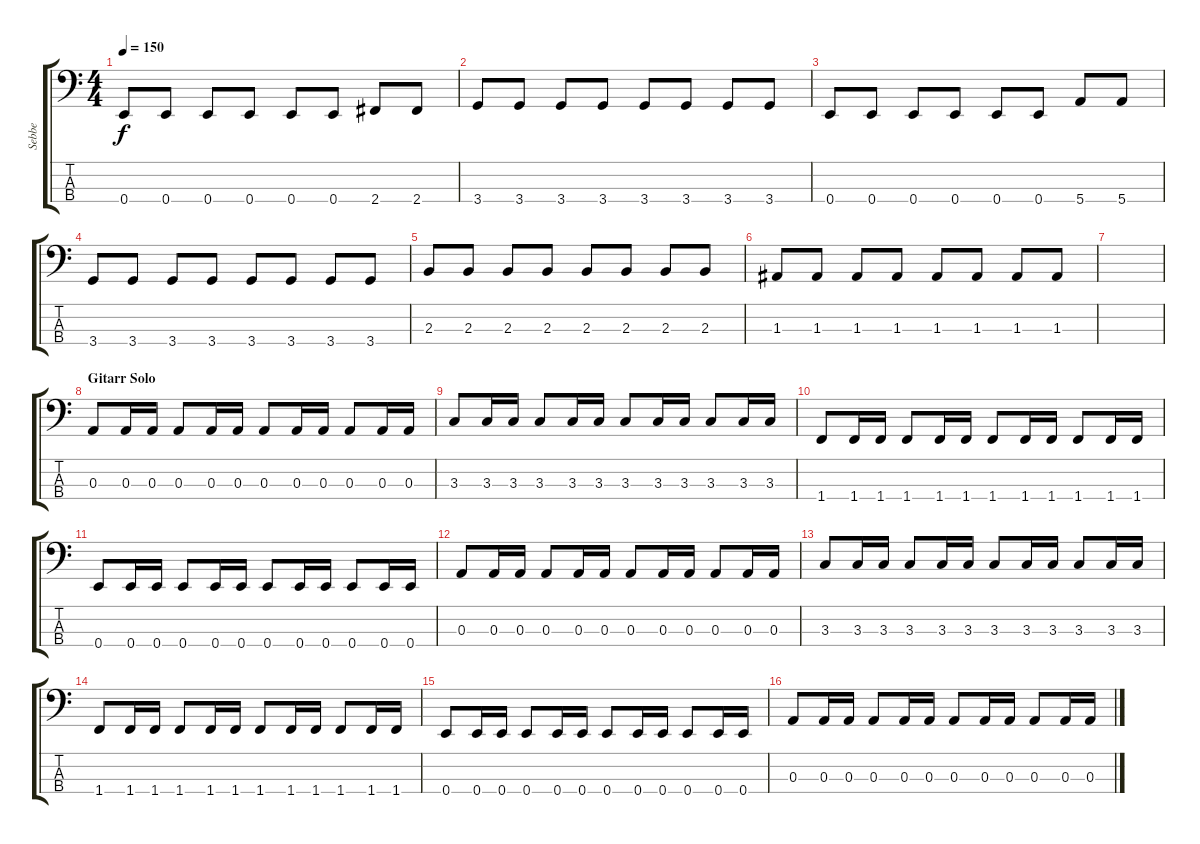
\track ("Sebbe" "Sebbe") {instrument electricbassfinger}
\staff {score tabs}
\tuning (G2 D2 A1 E1) {hide}
\ts (4 4)
\tempo 150
\clef f4
\ks c
0.4.8{dy f} 0.4.8 0.4.8 0.4.8 0.4.8 0.4.8 2.4.8 2.4.8 |
3.4.8 3.4.8 3.4.8 3.4.8 3.4.8 3.4.8 3.4.8 3.4.8 |
0.4.8 0.4.8 0.4.8 0.4.8 0.4.8 0.4.8 5.4.8 5.4.8 |
3.4.8 3.4.8 3.4.8 3.4.8 3.4.8 3.4.8 3.4.8 3.4.8 |
2.3.8 2.3.8 2.3.8 2.3.8 2.3.8 2.3.8 2.3.8 2.3.8 |
1.3.8 1.3.8 1.3.8 1.3.8 1.3.8 1.3.8 1.3.8 1.3.8 |
|
\section ("" "Gitarr Solo")
0.3.8 0.3.16 0.3.16 0.3.8 0.3.16 0.3.16 0.3.8 0.3.16 0.3.16 0.3.8 0.3.16 0.3.16 |
3.3.8 3.3.16 3.3.16 3.3.8 3.3.16 3.3.16 3.3.8 3.3.16 3.3.16 3.3.8 3.3.16 3.3.16 |
1.4.8 1.4.16 1.4.16 1.4.8 1.4.16 1.4.16 1.4.8 1.4.16 1.4.16 1.4.8 1.4.16 1.4.16 |
0.4.8 0.4.16 0.4.16 0.4.8 0.4.16 0.4.16 0.4.8 0.4.16 0.4.16 0.4.8 0.4.16 0.4.16 |
0.3.8 0.3.16 0.3.16 0.3.8 0.3.16 0.3.16 0.3.8 0.3.16 0.3.16 0.3.8 0.3.16 0.3.16 |
3.3.8 3.3.16 3.3.16 3.3.8 3.3.16 3.3.16 3.3.8 3.3.16 3.3.16 3.3.8 3.3.16 3.3.16 |
1.4.8 1.4.16 1.4.16 1.4.8 1.4.16 1.4.16 1.4.8 1.4.16 1.4.16 1.4.8 1.4.16 1.4.16 |
0.4.8 0.4.16 0.4.16 0.4.8 0.4.16 0.4.16 0.4.8 0.4.16 0.4.16 0.4.8 0.4.16 0.4.16 |
0.3.8 0.3.16 0.3.16 0.3.8 0.3.16 0.3.16 0.3.8 0.3.16 0.3.16 0.3.8 0.3.16 0.3.16
